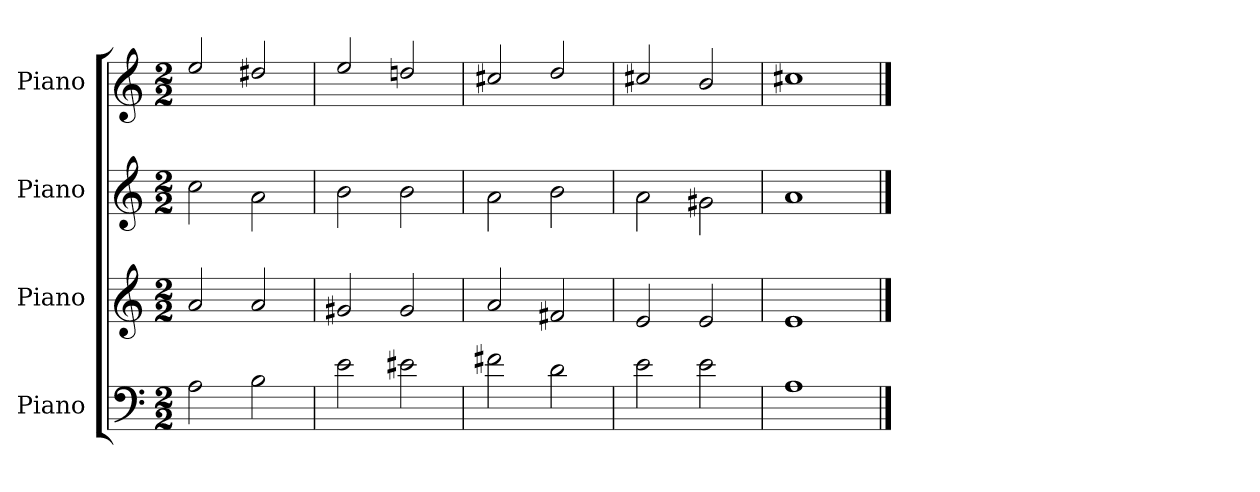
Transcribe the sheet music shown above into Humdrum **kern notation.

**kern	**kern	**kern	**kern
*part4	*part3	*part2	*part1
*staff4	*staff3	*staff2	*staff1
*I"Piano	*I"Piano	*I"Piano	*I"Piano
*I'Pno	*I'Pno	*I'Pno	*I'Pno
*clefF4	*clefG2	*clefG2	*clefG2
*k[]	*k[]	*k[]	*k[]
*M2/2	*M2/2	*M2/2	*M2/2
=1	=1	=1	=1
2A\	2a/	2cc\	2ee/
2B\	2a/	2a\	2dd#X/
=2	=2	=2	=2
2e\	2g#X/	2b\	2ee/
2e#X\	2g#/	2b\	2ddn/
=3	=3	=3	=3
2f#X\	2a/	2a\	2cc#X/
2d\	2f#X/	2b\	2dd/
=4	=4	=4	=4
2e\	2e/	2a\	2cc#X/
2e\	2e/	2g#X\	2b/
=5	=5	=5	=5
1A	1e	1a	1cc#X
==	==	==	==
*-	*-	*-	*-
